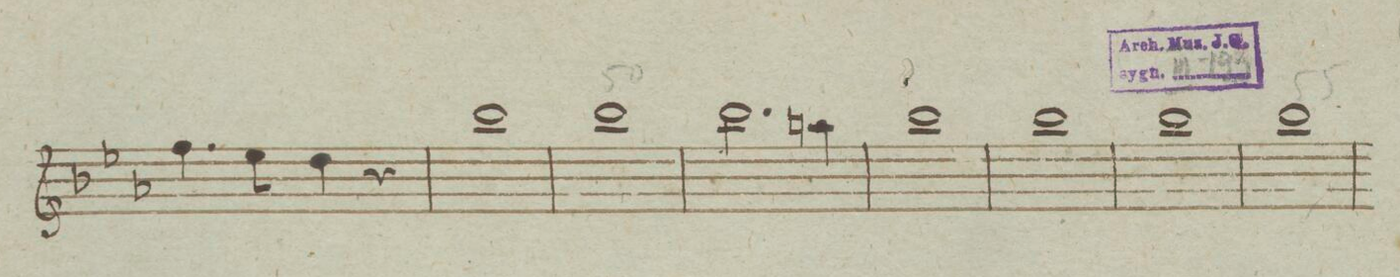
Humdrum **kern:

**kern	**dynam
*I"Oboe Primo.	*
*clefG2	*
*k[b-e-a-]	*
*met(c)	*
*M4/4	*
4.ff\	.
8ee-\	.
4dd\	.
4r	.
=49	=49
1bb-	.
=50	=50
1bb-	.
=51	=51
2.bb-\	.
4aan\	.
=52	=52
1bb-	.
=53	=53
1bb-	.
=54	=54
1bb-	.
=55	=55
1bb-	.
=56	=56
*-	*-
